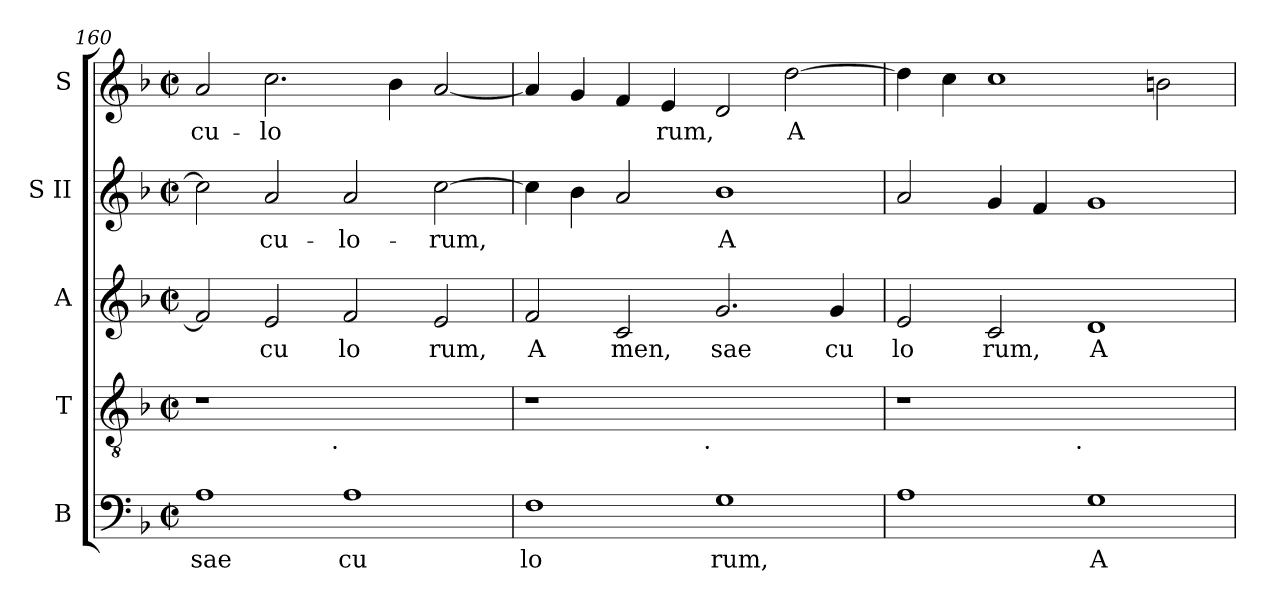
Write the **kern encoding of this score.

**kern	**text	**kern	**kern	**text	**kern	**text	**kern	**text
*part5	*part5	*part4	*part3	*part3	*part2	*part2	*part1	*part1
*staff5	*staff5	*staff4	*staff3	*staff3	*staff2	*staff2	*staff1	*staff1
*I"B	*	*I"T	*I"A	*	*I"S II	*	*I"S	*
*I'B	*	*I'T	*I'A	*	*	*	*I'S	*
!!LO:PB:g=z
*clefF4	*	*clefGv2	*clefG2	*	*clefG2	*	*clefG2	*
*k[b-]	*	*k[b-]	*k[b-]	*	*k[b-]	*	*k[b-]	*
*F:	*	*F:	*F:	*	*F:	*	*F:	*
*M2/2	*	*M2/2	*M2/2	*	*M2/2	*	*M2/2	*
*met(c|)	*	*met(c|)	*met(c|)	*	*met(c|)	*	*met(c|)	*
=160	=160	=160	=160	=160	=160	=160	=160	=160
!	!LO:LY:b:cj	!	!	!LO:LY:b:cj	!	!LO:LY:b:cj	!	!LO:LY:b:cj
*	*	*^	*	*	*	*	*	*
1A	sae	1r	2ryy	2f/]	.	2cc\]	.	2a/	cu-
!	!	!	!	!	!LO:LY:b:cj	!	!LO:LY:b:cj	!	!LO:LY:b:cj
.	.	.	4...ryy	2e/	cu	2a/	cu-	2.cc\	-lo-
!	!	!	!LO:TX:b:t=.	!	!	!	!	!	!
.	.	.	1ryy	.	.	.	.	.	.
!	!LO:LY:b:cj	!	!	!	!LO:LY:b:cj	!	!LO:LY:b:cj	!	!
1A	cu	1ryy	.	2f/	lo	2a/	-lo-	.	.
!	!	!	!	!	!	!	!	!	!LO:LY:b:cj
.	.	.	.	.	.	.	.	4b-\	--
!	!	!	!	!	!LO:LY:b:cj	!	!LO:LY:b:cj	!	!LO:LY:b:cj
.	.	.	.	2e/	rum,	[>2cc\	-rum,	[<2a/	--
.	.	.	32ryy	.	.	.	.	.	.
=161	=161	=161	=161	=161	=161	=161	=161	=161	=161
!	!LO:LY:b:cj	!	!	!	!LO:LY:b:cj	!	!LO:LY:b:cj	!	!LO:LY:b:cj
1F	lo	1r	2ryy	2f/	A	4cc\]	.	4a/]	--
!	!	!	!	!	!	!	!LO:LY:b:cj	!	!LO:LY:b:cj
.	.	.	.	.	.	4b-\	.	4g/	--
!	!	!	!	!	!LO:LY:b:cj	!	!LO:LY:b:cj	!	!LO:LY:b:cj
.	.	.	4...ryy	2c/	men,	2a/	.	4f/	--
!	!	!	!	!	!	!	!	!	!LO:LY:b:cj
.	.	.	.	.	.	.	.	4e/	-rum,
!	!	!	!LO:TX:b:t=.	!	!	!	!	!	!
.	.	.	1ryy	.	.	.	.	.	.
!	!LO:LY:b:cj	!	!	!	!LO:LY:b:cj	!	!LO:LY:b:cj	!	!LO:LY:b:cj
1G	rum,	1ryy	.	2.g/	sae	1b-	A-	2d/	.
!	!	!	!	!	!	!	!	!	!LO:LY:b:cj
.	.	.	.	.	.	.	.	[>2dd\	A-
!	!	!	!	!	!LO:LY:b:cj	!	!	!	!
.	.	.	.	4g/	cu	.	.	.	.
.	.	.	32ryy	.	.	.	.	.	.
=162	=162	=162	=162	=162	=162	=162	=162	=162	=162
!	!LO:LY:b:cj	!	!	!	!LO:LY:b:cj	!	!LO:LY:b:cj	!	!LO:LY:b:cj
1A	.	1r	2ryy	2e/	lo	2a/	--	4dd\]	--
!	!	!	!	!	!	!	!	!	!LO:LY:b:cj
.	.	.	.	.	.	.	.	4cc\	--
!	!	!	!	!	!LO:LY:b:cj	!	!LO:LY:b:cj	!	!LO:LY:b:cj
.	.	.	4...ryy	2c/	rum,	4g/	--	1cc	--
!	!	!	!	!	!	!	!LO:LY:b:cj	!	!
.	.	.	.	.	.	4f/	--	.	.
!	!	!	!LO:TX:b:t=.	!	!	!	!	!	!
.	.	.	1ryy	.	.	.	.	.	.
!	!LO:LY:b:cj	!	!	!	!LO:LY:b:cj	!	!LO:LY:b:cj	!	!
1G	A	1ryy	.	1d	A	1g	--	.	.
!	!	!	!	!	!	!	!	!	!LO:LY:b:cj
.	.	.	.	.	.	.	.	2b\	--
.	.	.	32ryy	.	.	.	.	.	.
*	*	*v	*v	*	*	*	*	*	*
=	=	=	=	=	=	=	=	=
*-	*-	*-	*-	*-	*-	*-	*-	*-
